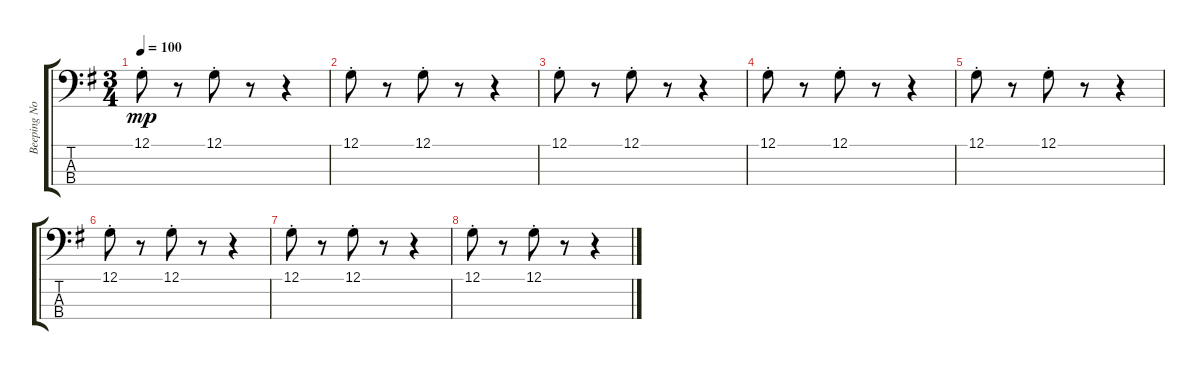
\track ("Beeping Noise" "Beeping No") {instrument lead2sawtooth}
\staff {score tabs}
\tuning (G2 D2 A1 E1) {hide}
\ts (3 4)
\tempo 100
\clef f4
\ks g
12.1{st}.8{dy mp} r.8 12.1{st}.8 r.8 r.4 |
12.1{st}.8 r.8 12.1{st}.8 r.8 r.4 |
12.1{st}.8 r.8 12.1{st}.8 r.8 r.4 |
12.1{st}.8 r.8 12.1{st}.8 r.8 r.4 |
12.1{st}.8 r.8 12.1{st}.8 r.8 r.4 |
12.1{st}.8 r.8 12.1{st}.8 r.8 r.4 |
12.1{st}.8 r.8 12.1{st}.8 r.8 r.4 |
12.1{st}.8 r.8 12.1{st}.8 r.8 r.4
